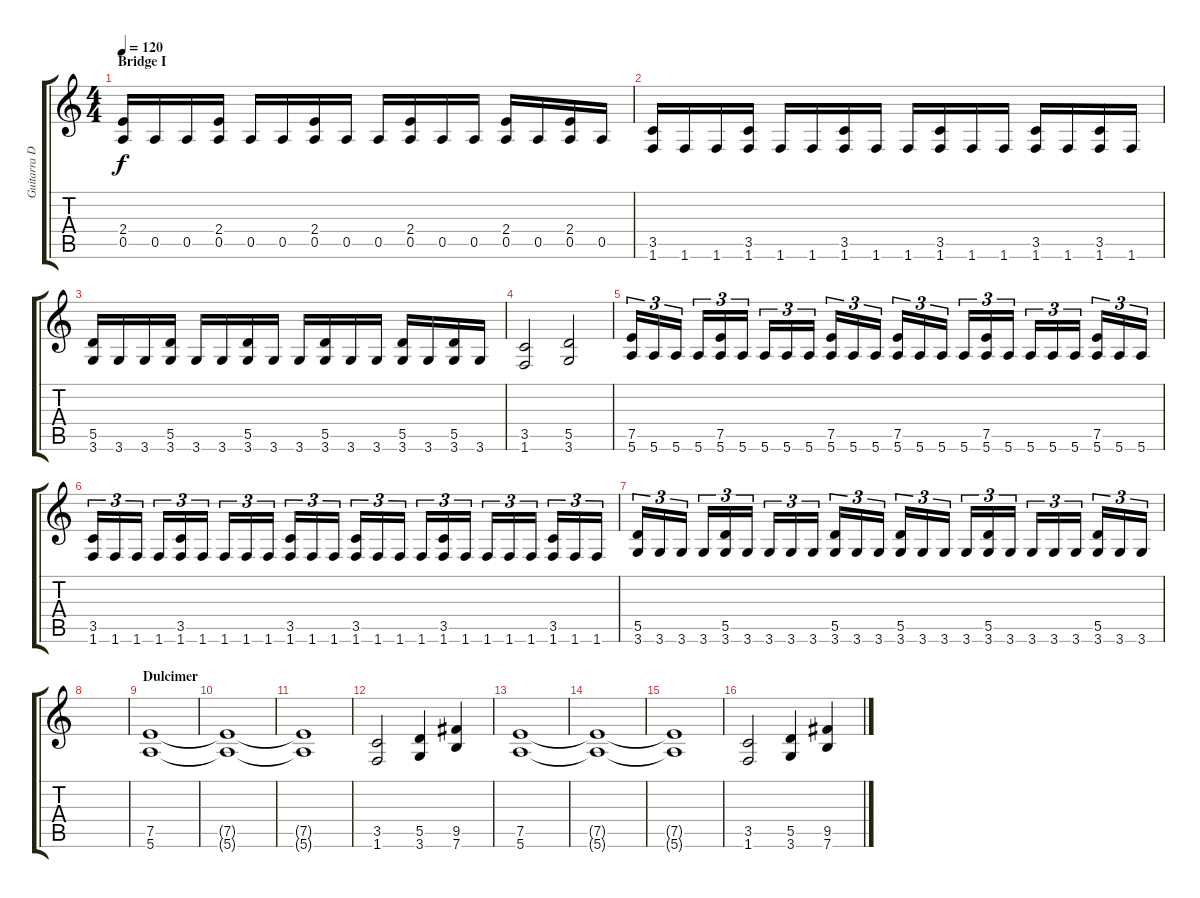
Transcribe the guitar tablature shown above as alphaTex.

\track ("Guitarra Distorção 2" "Guitarra D") {instrument distortionguitar}
\staff {score tabs}
\tuning (E4 B3 G3 D3 A2 E2) {hide}
\ts (4 4)
\section ("" "Bridge I")
\tempo 120
\clef g2
\ks c
(2.4 0.5).16{dy f} 0.5.16 0.5.16 (2.4 0.5).16 0.5.16 0.5.16 (2.4 0.5).16 0.5.16 0.5.16 (2.4 0.5).16 0.5.16 0.5.16 (2.4 0.5).16 0.5.16 (2.4 0.5).16 0.5.16 |
(3.5 1.6).16 1.6.16 1.6.16 (3.5 1.6).16 1.6.16 1.6.16 (3.5 1.6).16 1.6.16 1.6.16 (3.5 1.6).16 1.6.16 1.6.16 (3.5 1.6).16 1.6.16 (3.5 1.6).16 1.6.16 |
(5.5 3.6).16 3.6.16 3.6.16 (5.5 3.6).16 3.6.16 3.6.16 (5.5 3.6).16 3.6.16 3.6.16 (5.5 3.6).16 3.6.16 3.6.16 (5.5 3.6).16 3.6.16 (5.5 3.6).16 3.6.16 |
(3.5 1.6).2 (5.5 3.6).2 |
(7.5 5.6).16{tu (3 2)} 5.6.16{tu (3 2)} 5.6.16{tu (3 2)} 5.6.16{tu (3 2)} (7.5 5.6).16{tu (3 2)} 5.6.16{tu (3 2)} 5.6.16{tu (3 2)} 5.6.16{tu (3 2)} 5.6.16{tu (3 2)} (7.5 5.6).16{tu (3 2)} 5.6.16{tu (3 2)} 5.6.16{tu (3 2)} (7.5 5.6).16{tu (3 2)} 5.6.16{tu (3 2)} 5.6.16{tu (3 2)} 5.6.16{tu (3 2)} (7.5 5.6).16{tu (3 2)} 5.6.16{tu (3 2)} 5.6.16{tu (3 2)} 5.6.16{tu (3 2)} 5.6.16{tu (3 2)} (7.5 5.6).16{tu (3 2)} 5.6.16{tu (3 2)} 5.6.16{tu (3 2)} |
(3.5 1.6).16{tu (3 2)} 1.6.16{tu (3 2)} 1.6.16{tu (3 2)} 1.6.16{tu (3 2)} (3.5 1.6).16{tu (3 2)} 1.6.16{tu (3 2)} 1.6.16{tu (3 2)} 1.6.16{tu (3 2)} 1.6.16{tu (3 2)} (3.5 1.6).16{tu (3 2)} 1.6.16{tu (3 2)} 1.6.16{tu (3 2)} (3.5 1.6).16{tu (3 2)} 1.6.16{tu (3 2)} 1.6.16{tu (3 2)} 1.6.16{tu (3 2)} (3.5 1.6).16{tu (3 2)} 1.6.16{tu (3 2)} 1.6.16{tu (3 2)} 1.6.16{tu (3 2)} 1.6.16{tu (3 2)} (3.5 1.6).16{tu (3 2)} 1.6.16{tu (3 2)} 1.6.16{tu (3 2)} |
(5.5 3.6).16{tu (3 2)} 3.6.16{tu (3 2)} 3.6.16{tu (3 2)} 3.6.16{tu (3 2)} (5.5 3.6).16{tu (3 2)} 3.6.16{tu (3 2)} 3.6.16{tu (3 2)} 3.6.16{tu (3 2)} 3.6.16{tu (3 2)} (5.5 3.6).16{tu (3 2)} 3.6.16{tu (3 2)} 3.6.16{tu (3 2)} (5.5 3.6).16{tu (3 2)} 3.6.16{tu (3 2)} 3.6.16{tu (3 2)} 3.6.16{tu (3 2)} (5.5 3.6).16{tu (3 2)} 3.6.16{tu (3 2)} 3.6.16{tu (3 2)} 3.6.16{tu (3 2)} 3.6.16{tu (3 2)} (5.5 3.6).16{tu (3 2)} 3.6.16{tu (3 2)} 3.6.16{tu (3 2)} |
|
\section ("" "Dulcimer")
(7.5 5.6).1 |
(7.5{t} 5.6{t}).1 |
(7.5{t} 5.6{t}).1 |
(3.5 1.6).2 (5.5 3.6).4 (9.5 7.6).4 |
(7.5 5.6).1 |
(7.5{t} 5.6{t}).1 |
(7.5{t} 5.6{t}).1 |
(3.5 1.6).2 (5.5 3.6).4 (9.5 7.6).4
